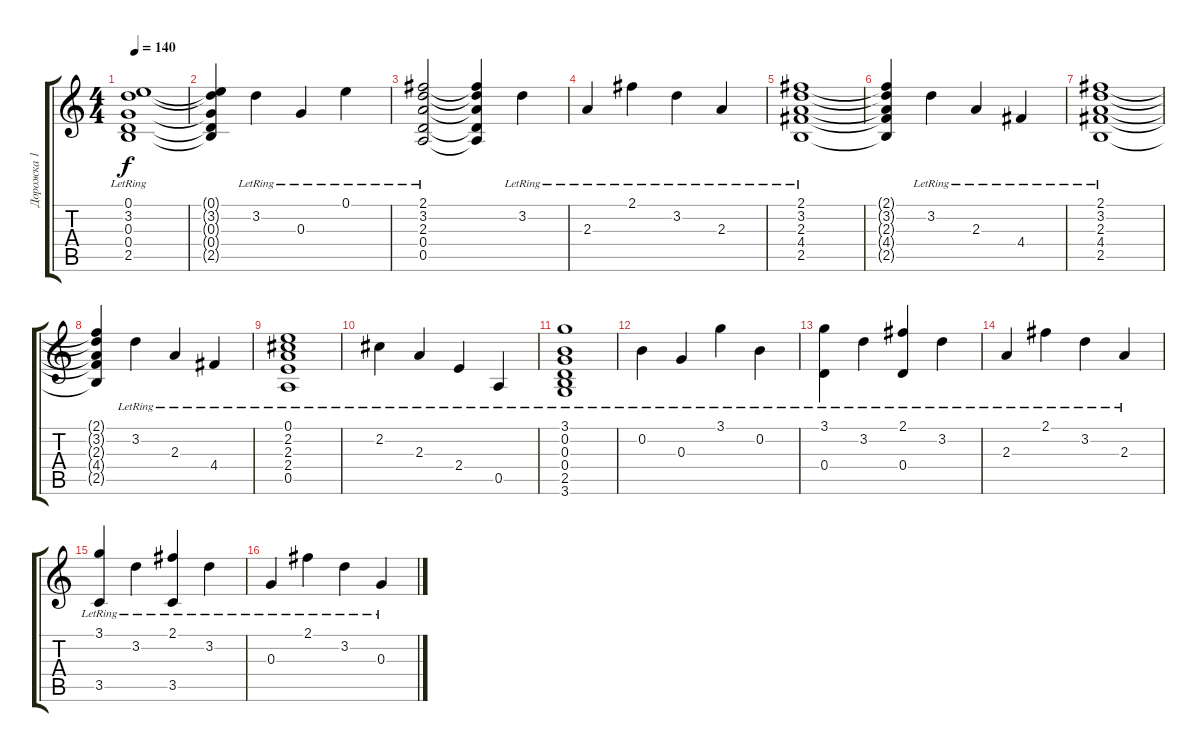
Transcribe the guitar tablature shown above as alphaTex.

\track ("Дорожка 1" "Дорожка 1") {instrument acousticguitarnylon}
\staff {score tabs}
\tuning (E4 B3 G3 D3 A2 E2) {hide}
\ts (4 4)
\tempo 140
\clef g2
\ks c
(0.1{lr} 3.2{lr} 0.3{lr} 0.4{lr} 2.5{lr}).1{dy f} |
(0.1{t} 3.2{t} 0.3{t} 0.4{t} 2.5{t}).4 3.2{lr}.4 0.3{lr}.4 0.1{lr}.4 |
(2.1{lr} 3.2{lr} 2.3{lr} 0.4{lr} 0.5{lr}).2 (2.1{t} 3.2{t} 2.3{t} 0.4{t} 0.5{t}).4 3.2{lr}.4 |
2.3{lr}.4 2.1{lr}.4 3.2{lr}.4 2.3{lr}.4 |
(2.1{lr} 3.2{lr} 2.3{lr} 4.4{lr} 2.5{lr}).1 |
(2.1{t} 3.2{t} 2.3{t} 4.4{t} 2.5{t}).4 3.2{lr}.4 2.3{lr}.4 4.4{lr}.4 |
(2.1{lr} 3.2{lr} 2.3{lr} 4.4{lr} 2.5{lr}).1 |
(2.1{t} 3.2{t} 2.3{t} 4.4{t} 2.5{t}).4 3.2{lr}.4 2.3{lr}.4 4.4{lr}.4 |
(0.1{lr} 2.2{lr} 2.3{lr} 2.4{lr} 0.5{lr}).1 |
2.2{lr}.4 2.3{lr}.4 2.4{lr}.4 0.5{lr}.4 |
(3.1{lr} 0.2{lr} 0.3{lr} 0.4{lr} 2.5{lr} 3.6{lr}).1 |
0.2{lr}.4 0.3{lr}.4 3.1{lr}.4 0.2{lr}.4 |
(3.1{lr} 0.4{lr}).4 3.2{lr}.4 (2.1{lr} 0.4{lr}).4 3.2{lr}.4 |
2.3{lr}.4 2.1{lr}.4 3.2{lr}.4 2.3{lr}.4 |
(3.1{lr} 3.5{lr}).4 3.2{lr}.4 (2.1{lr} 3.5{lr}).4 3.2{lr}.4 |
0.3{lr}.4 2.1{lr}.4 3.2{lr}.4 0.3{lr}.4
